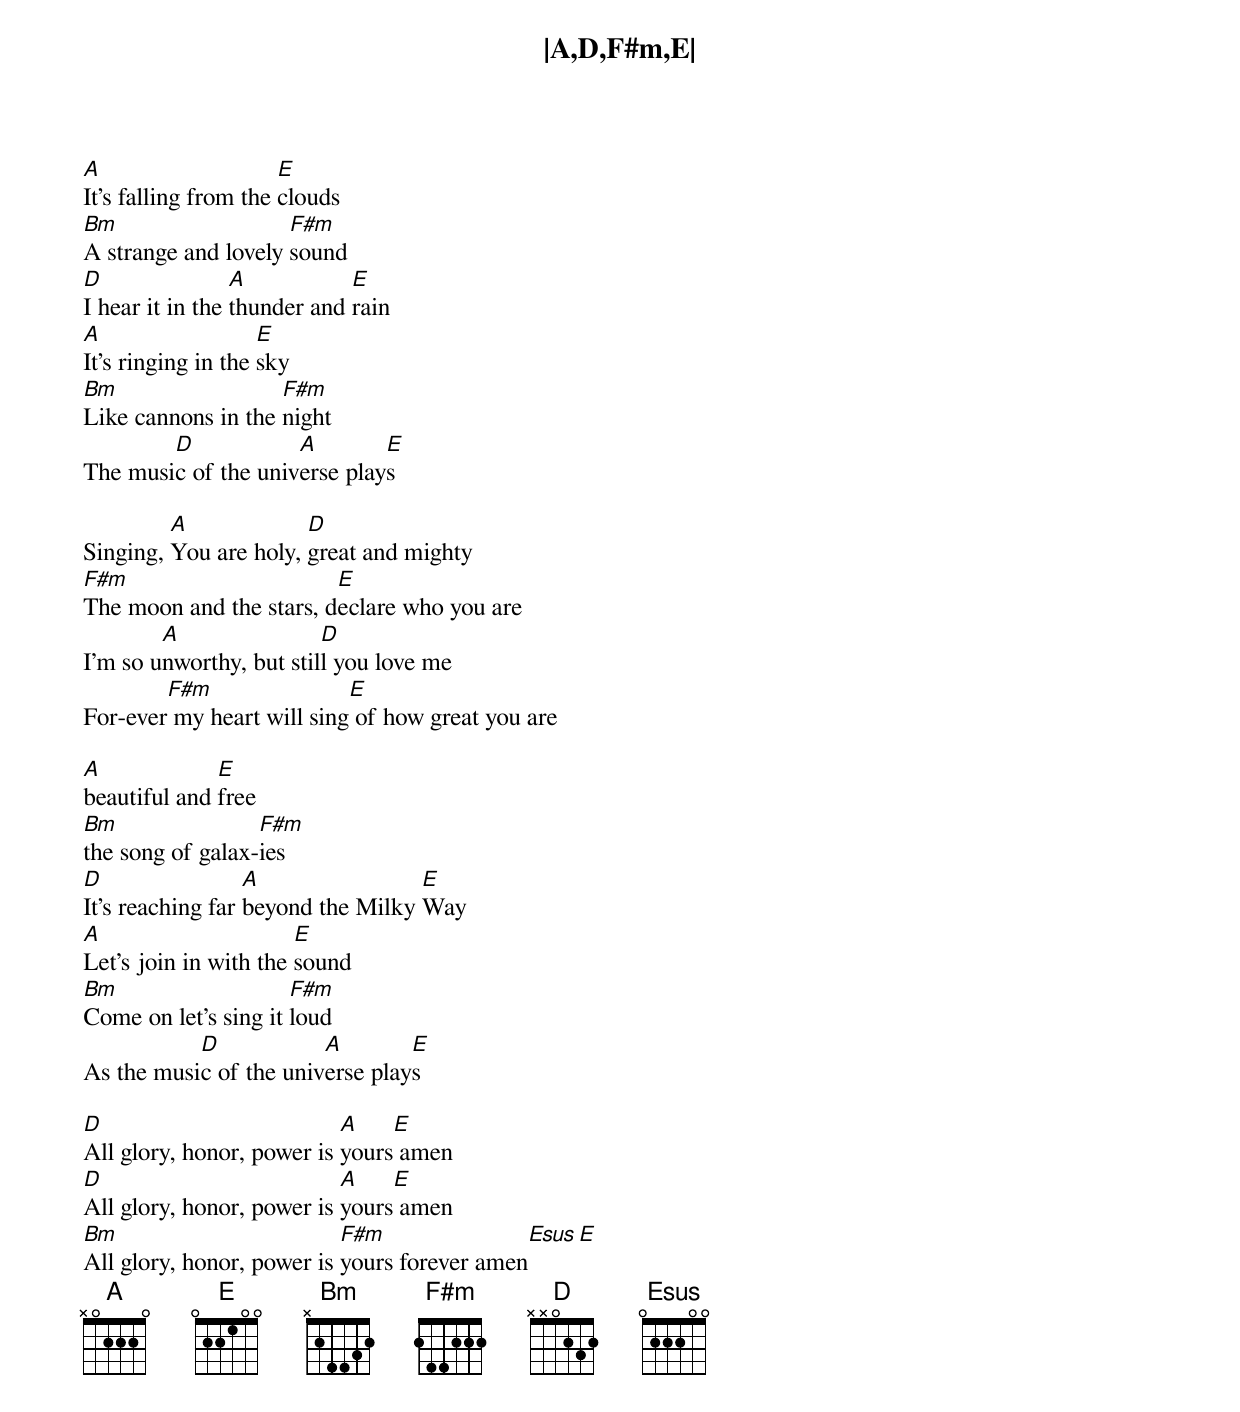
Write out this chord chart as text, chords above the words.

|A,D,F#m,E|

A                     E
It's falling from the clouds
Bm                   F#m
A strange and lovely sound
D                A           E
I hear it in the thunder and rain
A                   E
It's ringing in the sky
Bm                  F#m
Like cannons in the night
	D            A        E
The music of the universe plays

         A             D
Singing, You are holy, great and mighty
F#m                      E
The moon and the stars, declare who you are
	A                D
I'm so unworthy, but still you love me
	F#m                E
For-ever my heart will sing of how great you are

A             E
beautiful and free
Bm                F#m
the song of galax-ies
D                 A                E
It's reaching far beyond the Milky Way
A                      E
Let's join in with the sound
Bm                    F#m
Come on let's sing it loud
	   D            A        E
As the music of the universe plays

D                          A    E
All glory, honor, power is yours amen
D                          A    E
All glory, honor, power is yours amen
Bm                         F#m    			Esus    E
All glory, honor, power is yours forever amen
